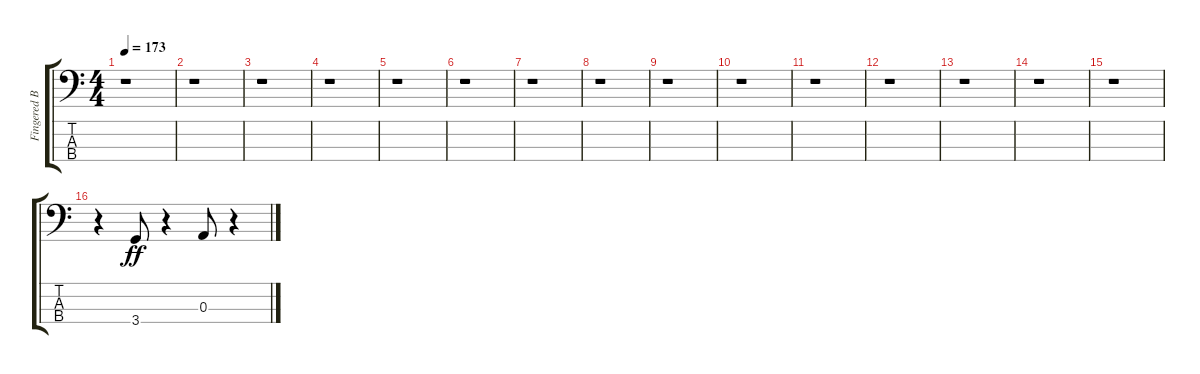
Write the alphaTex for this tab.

\track ("Fingered Bass" "Fingered B") {instrument electricbassfinger}
\staff {score tabs}
\tuning (G2 D2 A1 E1) {hide}
\ts (4 4)
\tempo 173
\clef f4
\ks c
r.1{dy fff} |
r.1 |
r.1 |
r.1 |
r.1 |
r.1 |
r.1 |
r.1 |
r.1 |
r.1 |
r.1 |
r.1 |
r.1 |
r.1 |
r.1 |
r.4 3.4.8{dy ff} r.4 0.3.8 r.4
